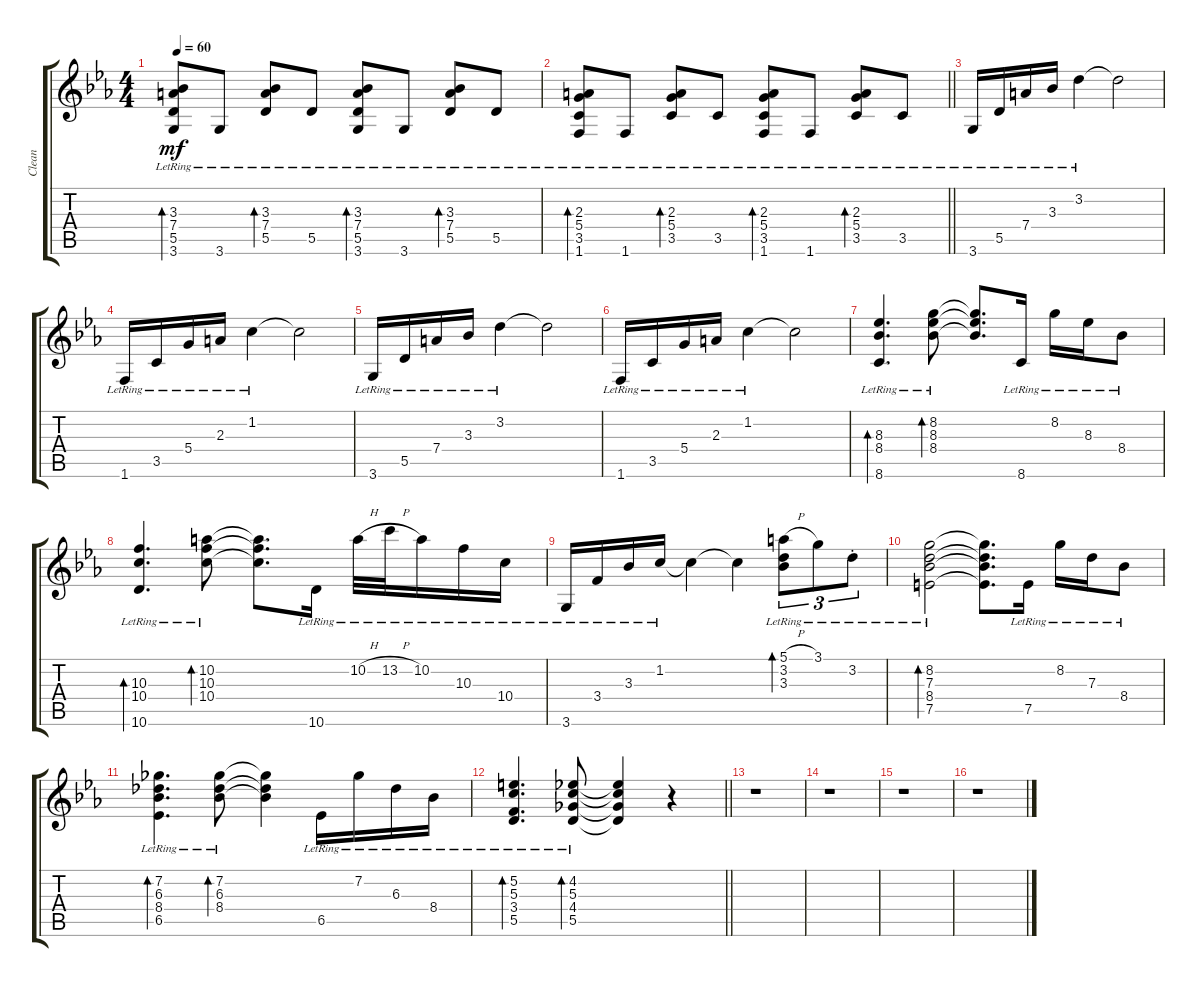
\track ("Clean" "Clean") {instrument electricguitarclean}
\staff {score tabs}
\tuning (E4 B3 G3 D3 A2 E2) {hide}
\ts (4 4)
\tempo 60
\clef g2
\ks eb
(3.3{lr} 7.4{lr} 5.5{lr} 3.6{lr}).8{bd 30 dy mf} 3.6{lr}.8 (3.3{lr} 7.4{lr} 5.5{lr}).8{bd 30} 5.5{lr}.8 (3.3{lr} 7.4{lr} 5.5{lr} 3.6{lr}).8{bd 30} 3.6{lr}.8 (3.3{lr} 7.4{lr} 5.5{lr}).8{bd 30} 5.5{lr}.8 |
\barLineRight lightlight
(2.3{lr} 5.4{lr} 3.5{lr} 1.6{lr}).8{bd 30} 1.6{lr}.8 (2.3{lr} 5.4{lr} 3.5{lr}).8{bd 30} 3.5{lr}.8 (2.3{lr} 5.4{lr} 3.5{lr} 1.6{lr}).8{bd 30} 1.6{lr}.8 (2.3{lr} 5.4{lr} 3.5{lr}).8{bd 30} 3.5{lr}.8 |
3.6{lr}.16 5.5{lr}.16 7.4{lr}.16 3.3{lr}.16 3.2{lr}.4 3.2{t}.2 |
1.6{lr}.16 3.5{lr}.16 5.4{lr}.16 2.3{lr}.16 1.2{lr}.4 1.2{t}.2 |
3.6{lr}.16 5.5{lr}.16 7.4{lr}.16 3.3{lr}.16 3.2{lr}.4 3.2{t}.2 |
1.6{lr}.16 3.5{lr}.16 5.4{lr}.16 2.3{lr}.16 1.2{lr}.4 1.2{t}.2 |
(8.3{lr} 8.4{lr} 8.6{lr}).4{d bd 30} (8.2{lr} 8.3{lr} 8.4{lr}).8{bd 30} (8.2{t} 8.3{t} 8.4{t}).8{d} 8.6{lr}.16 8.2{lr}.16 8.3{lr}.16 8.4{lr}.8 |
(10.3{lr} 10.4{lr} 10.6{lr}).4{d bd 30} (10.2{lr} 10.3{lr} 10.4{lr}).8{bd 30} (10.2{t} 10.3{t} 10.4{t}).8{d} 10.6{lr}.16 10.2{h lr}.32 13.2{h lr}.32 10.2{lr}.16 10.3{lr}.16 10.4{lr}.16 |
3.6{lr}.16 3.4{lr}.16 3.3{lr}.16 1.2{lr}.16 1.2{t}.4 1.2{t}.4 (5.1{h lr} 3.2{lr} 3.3{lr}).8{tu (3 2) bd 30} 3.1{lr}.8{tu (3 2)} 3.2{st lr}.8{tu (3 2)} |
(8.2{lr} 7.3{lr} 8.4{lr} 7.5{lr}).2{bd 30} (8.2{t} 7.3{t} 8.4{t} 7.5{t}).8{d} 7.5{lr}.16 8.2{lr}.16 7.3{lr}.16 8.4{lr}.8 |
(7.2{lr} 6.3{lr} 8.4{lr} 6.5{lr}).4{d bd 30} (7.2{lr} 6.3{lr} 8.4{lr}).8{bd 30} (7.2{t} 6.3{t} 8.4{t}).4 6.5{lr}.16 7.2{lr}.16 6.3{lr}.16 8.4{lr}.16 |
\barLineRight lightlight
(5.2{lr} 5.3{lr} 3.4{lr} 5.5{lr}).4{d bd 30} (4.2{lr} 5.3{lr} 4.4{lr} 5.5{lr}).8{bd 30} (4.2{t} 5.3{t} 4.4{t} 5.5{t}).4 r.4 |
r.1 |
r.1 |
r.1 |
r.1
